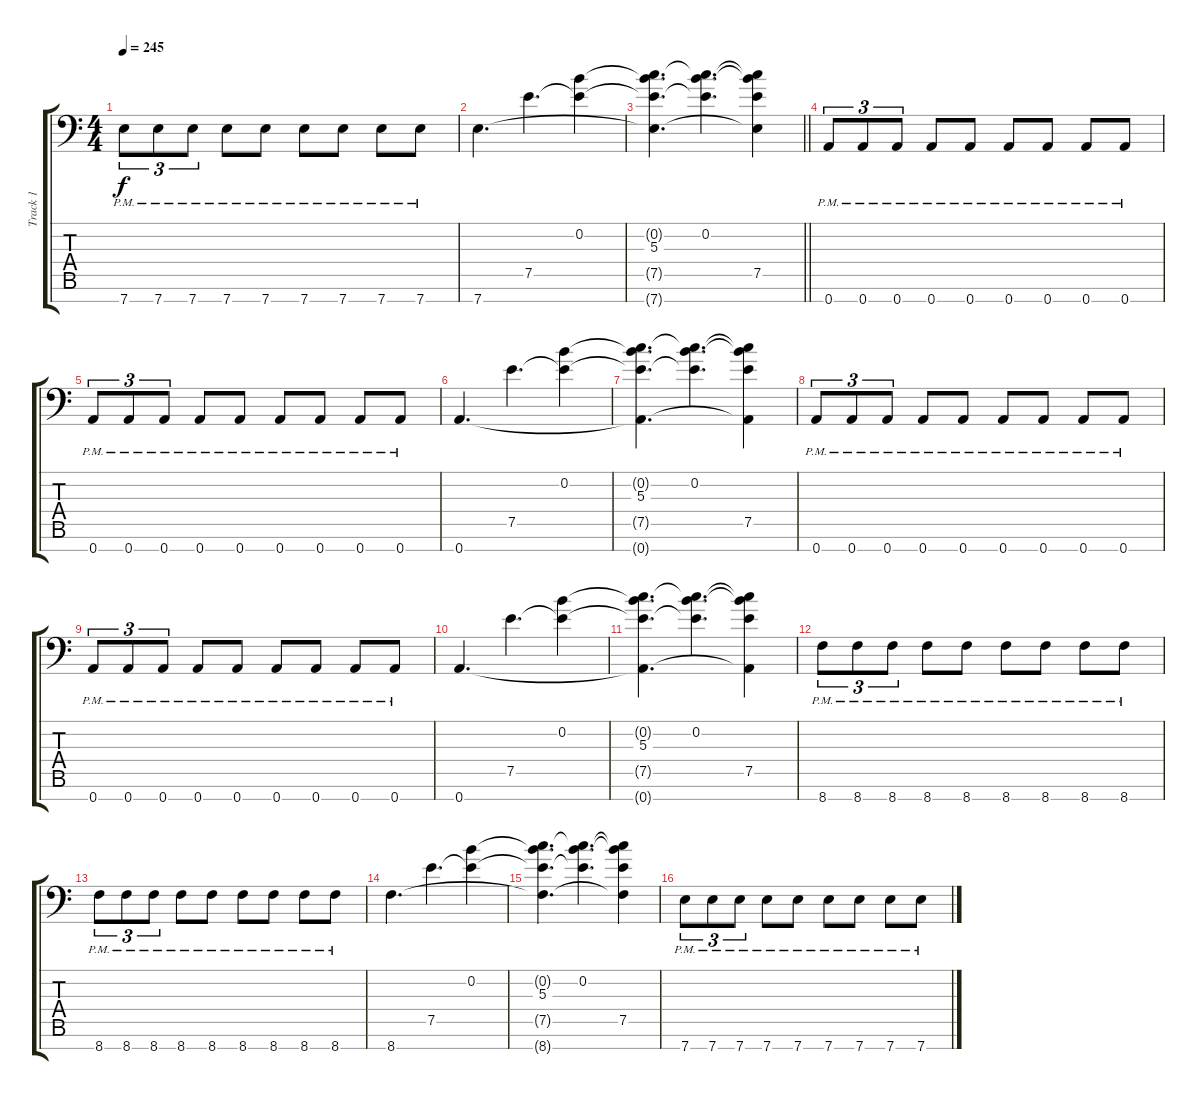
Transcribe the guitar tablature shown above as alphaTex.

\track ("Track 1" "Track 1") {instrument overdrivenguitar}
\staff {score tabs}
\tuning (E4 B3 G3 D3 A2 E2 A1) {hide}
\ts (4 4)
\tempo 245
\clef f4
\ks c
7.7{pm}.8{tu (3 2) dy f} 7.7{pm}.8{tu (3 2)} 7.7{pm}.8{tu (3 2)} 7.7{pm}.8 7.7{pm}.8 7.7{pm}.8 7.7{pm}.8 7.7{pm}.8 7.7{pm}.8 |
7.7.4{d} 7.5.4{d} (0.2 7.5{t}).4 |
\barLineRight lightlight
(0.2{t} 5.3 7.5{t} 7.7{t}).4{d} (0.2 5.3{t} 7.5{t}).4{d} (0.2{t} 5.3{t} 7.5 7.7{t}).4 |
\section ("" "")
0.7{pm}.8{tu (3 2)} 0.7{pm}.8{tu (3 2)} 0.7{pm}.8{tu (3 2)} 0.7{pm}.8 0.7{pm}.8 0.7{pm}.8 0.7{pm}.8 0.7{pm}.8 0.7{pm}.8 |
0.7{pm}.8{tu (3 2)} 0.7{pm}.8{tu (3 2)} 0.7{pm}.8{tu (3 2)} 0.7{pm}.8 0.7{pm}.8 0.7{pm}.8 0.7{pm}.8 0.7{pm}.8 0.7{pm}.8 |
0.7.4{d} 7.5.4{d} (0.2 7.5{t}).4 |
(0.2{t} 5.3 7.5{t} 0.7{t}).4{d} (0.2 5.3{t} 7.5{t}).4{d} (0.2{t} 5.3{t} 7.5 0.7{t}).4 |
0.7{pm}.8{tu (3 2)} 0.7{pm}.8{tu (3 2)} 0.7{pm}.8{tu (3 2)} 0.7{pm}.8 0.7{pm}.8 0.7{pm}.8 0.7{pm}.8 0.7{pm}.8 0.7{pm}.8 |
0.7{pm}.8{tu (3 2)} 0.7{pm}.8{tu (3 2)} 0.7{pm}.8{tu (3 2)} 0.7{pm}.8 0.7{pm}.8 0.7{pm}.8 0.7{pm}.8 0.7{pm}.8 0.7{pm}.8 |
0.7.4{d} 7.5.4{d} (0.2 7.5{t}).4 |
(0.2{t} 5.3 7.5{t} 0.7{t}).4{d} (0.2 5.3{t} 7.5{t}).4{d} (0.2{t} 5.3{t} 7.5 0.7{t}).4 |
8.7{pm}.8{tu (3 2)} 8.7{pm}.8{tu (3 2)} 8.7{pm}.8{tu (3 2)} 8.7{pm}.8 8.7{pm}.8 8.7{pm}.8 8.7{pm}.8 8.7{pm}.8 8.7{pm}.8 |
8.7{pm}.8{tu (3 2)} 8.7{pm}.8{tu (3 2)} 8.7{pm}.8{tu (3 2)} 8.7{pm}.8 8.7{pm}.8 8.7{pm}.8 8.7{pm}.8 8.7{pm}.8 8.7{pm}.8 |
8.7.4{d} 7.5.4{d} (0.2 7.5{t}).4 |
(0.2{t} 5.3 7.5{t} 8.7{t}).4{d} (0.2 5.3{t} 7.5{t}).4{d} (0.2{t} 5.3{t} 7.5 8.7{t}).4 |
7.7{pm}.8{tu (3 2)} 7.7{pm}.8{tu (3 2)} 7.7{pm}.8{tu (3 2)} 7.7{pm}.8 7.7{pm}.8 7.7{pm}.8 7.7{pm}.8 7.7{pm}.8 7.7{pm}.8
